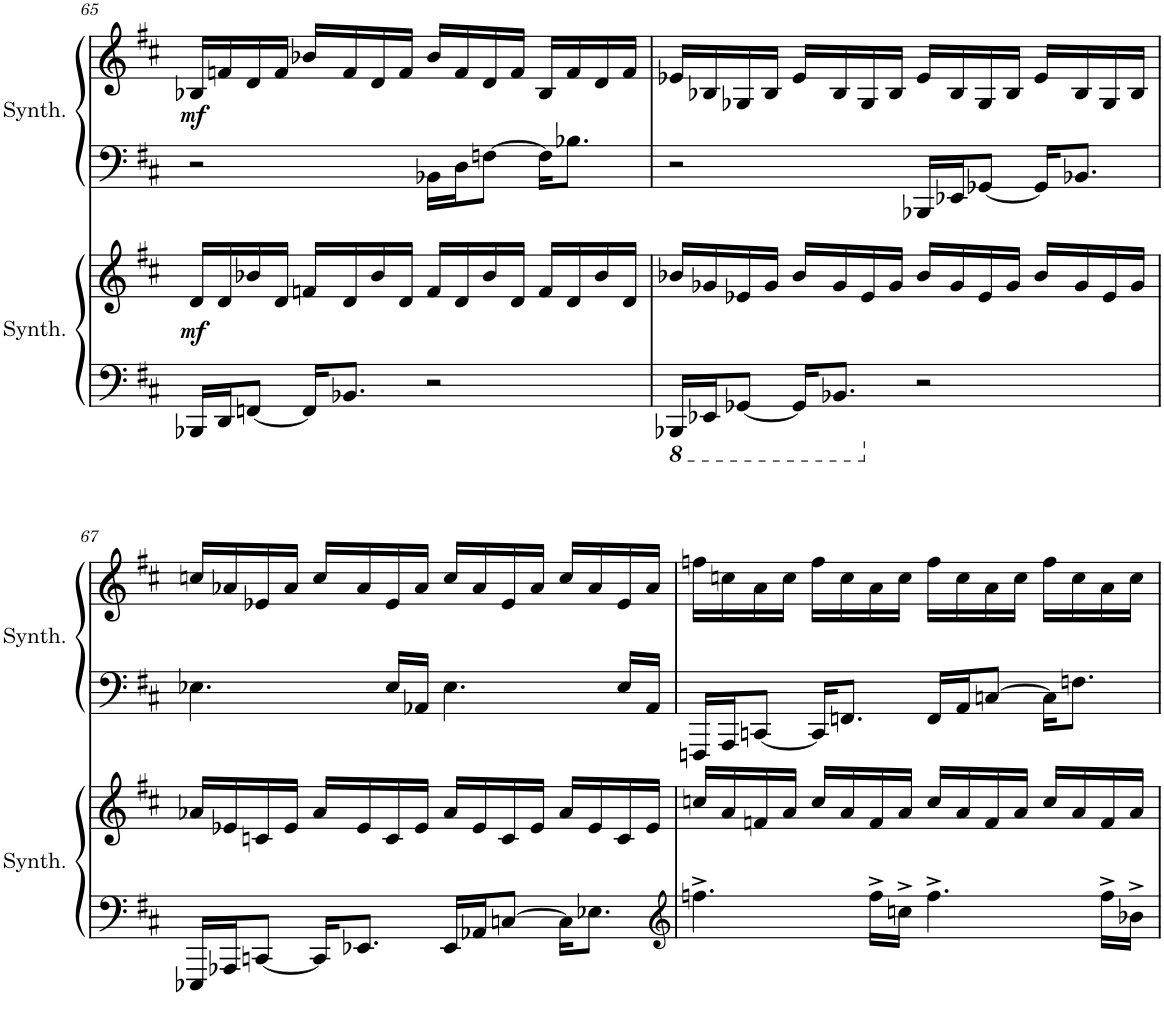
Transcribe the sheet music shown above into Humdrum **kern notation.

**kern	**kern	**dynam	**kern	**kern	**dynam
*part2	*part2	*part2	*part1	*part1	*part1
*staff4	*staff3	*staff3/4	*staff2	*staff1	*staff1/2
*I"Square Synthesizer	*	*	*I"Square Synthesizer	*	*
*I'Synth.	*	*	*I'Synth.	*	*
!!LO:PB:g=z
*clefF4	*clefG2	*	*clefF4	*clefG2	*
*k[f#c#]	*k[f#c#]	*	*k[f#c#]	*k[f#c#]	*
*M4/4	*M4/4	*	*M4/4	*M4/4	*
=65	=65	=65	=65	=65	=65
!	!	!LO:DY:b	!	!	!LO:DY:b
16BBB-X/LL	16d/LL	mf	2r	16B-X/LL	mf
16DD/J	16d/	.	.	16fn/	.
[8FFn/J	16b-X/	.	.	16d/	.
.	16d/JJ	.	.	16f/JJ	.
16FF/KL]	16fn/LL	.	.	16b-X/LL	.
8.BB-X/J	16d/	.	.	16f/	.
.	16b-/	.	.	16d/	.
.	16d/JJ	.	.	16f/JJ	.
2r	16f/LL	.	16BB-X\LL	16b-/LL	.
.	16d/	.	16D\J	16f/	.
.	16b-/	.	[8Fn\J	16d/	.
.	16d/JJ	.	.	16f/JJ	.
.	16f/LL	.	16F\KL]	16B-/LL	.
.	16d/	.	8.B-X\J	16f/	.
.	16b-/	.	.	16d/	.
.	16d/JJ	.	.	16f/JJ	.
=66	=66	=66	=66	=66	=66
*8ba	*	*	*	*	*
16BBBB-X/LL	16b-X/LL	.	2r	16e-X/LL	.
16EEE-X/J	16g-X/	.	.	16B-X/	.
[8GGG-X/J	16e-X/	.	.	16G-X/	.
.	16g-/JJ	.	.	16B-/JJ	.
16GGG-/KL]	16b-/LL	.	.	16e-/LL	.
8.BBB-X/J	16g-/	.	.	16B-/	.
.	16e-/	.	.	16G-/	.
.	16g-/JJ	.	.	16B-/JJ	.
*X8ba	*	*	*	*	*
2r	16b-/LL	.	16BBB-X/LL	16e-/LL	.
.	16g-/	.	16EE-X/J	16B-/	.
.	16e-/	.	[8GG-X/J	16G-/	.
.	16g-/JJ	.	.	16B-/JJ	.
.	16b-/LL	.	16GG-/KL]	16e-/LL	.
.	16g-/	.	8.BB-X/J	16B-/	.
.	16e-/	.	.	16G-/	.
.	16g-/JJ	.	.	16B-/JJ	.
!!LO:LB:g=z
=67	=67	=67	=67	=67	=67
16EEE-X/LL	16a-X/LL	.	4.E-X\	16ccn/LL	.
16AAA-X/J	16e-X/	.	.	16a-X/	.
[8CCn/J	16cn/	.	.	16e-X/	.
.	16e-/JJ	.	.	16a-/JJ	.
16CC/KL]	16a-/LL	.	.	16cc/LL	.
8.EE-X/J	16e-/	.	.	16a-/	.
.	16c/	.	16E-/LL	16e-/	.
.	16e-/JJ	.	16AA-X/JJ	16a-/JJ	.
16EE-/LL	16a-/LL	.	4.E-\	16cc/LL	.
16AA-X/J	16e-/	.	.	16a-/	.
[8Cn/J	16c/	.	.	16e-/	.
.	16e-/JJ	.	.	16a-/JJ	.
16C\KL]	16a-/LL	.	.	16cc/LL	.
8.E-X\J	16e-/	.	.	16a-/	.
.	16c/	.	16E-/LL	16e-/	.
.	16e-/JJ	.	16AA-/JJ	16a-/JJ	.
=68	=68	=68	=68	=68	=68
*clefG2	*	*	*	*	*
4.ffn^\	16ccn/LL	.	16FFFn/LL	16ffn\LL	.
.	16a/	.	16AAA/J	16ccn\	.
.	16fn/	.	[8CCn/J	16a\	.
.	16a/JJ	.	.	16cc\JJ	.
.	16cc/LL	.	16CC/KL]	16ff\LL	.
.	16a/	.	8.FFn/J	16cc\	.
16ff^\LL	16f/	.	.	16a\	.
16ccn^\JJ	16a/JJ	.	.	16cc\JJ	.
4.ff^\	16cc/LL	.	16FF/LL	16ff\LL	.
.	16a/	.	16AA/J	16cc\	.
.	16f/	.	[8Cn/J	16a\	.
.	16a/JJ	.	.	16cc\JJ	.
.	16cc/LL	.	16C\KL]	16ff\LL	.
.	16a/	.	8.Fn\J	16cc\	.
16ff^\LL	16f/	.	.	16a\	.
16b-X^\JJ	16a/JJ	.	.	16cc\JJ	.
=	=	=	=	=	=
*-	*-	*-	*-	*-	*-
